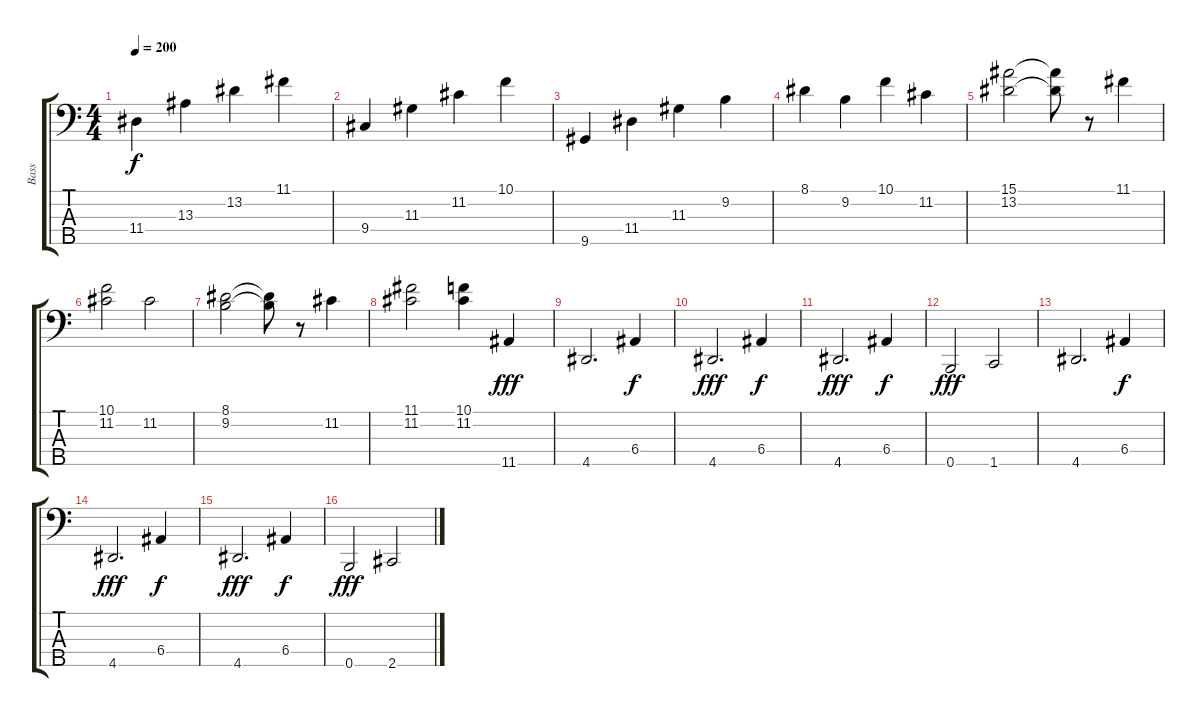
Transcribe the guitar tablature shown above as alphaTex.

\track ("Bass" "Bass") {instrument electricbassfinger}
\staff {score tabs}
\tuning (G2 D2 A1 E1 B0) {hide}
\ts (4 4)
\tempo 200
\clef f4
\ks c
11.4.4{dy f} 13.3.4 13.2.4 11.1.4 |
9.4.4 11.3.4 11.2.4 10.1.4 |
9.5.4 11.4.4 11.3.4 9.2.4 |
8.1.4 9.2.4 10.1.4 11.2.4 |
(15.1 13.2).2 (15.1{t} 13.2{t}).8 r.8 11.1.4 |
(10.1 11.2).2 11.2.2 |
(8.1 9.2).2 (8.1{t} 9.2{t}).8 r.8 11.2.4 |
(11.1 11.2).2 (10.1 11.2).4 11.5.4{dy fff} |
4.5.2{d} 6.4.4{dy f} |
4.5.2{d dy fff} 6.4.4{dy f} |
4.5.2{d dy fff} 6.4.4{dy f} |
0.5.2{dy fff} 1.5.2 |
4.5.2{d} 6.4.4{dy f} |
4.5.2{d dy fff} 6.4.4{dy f} |
4.5.2{d dy fff} 6.4.4{dy f} |
0.5.2{dy fff} 2.5.2
